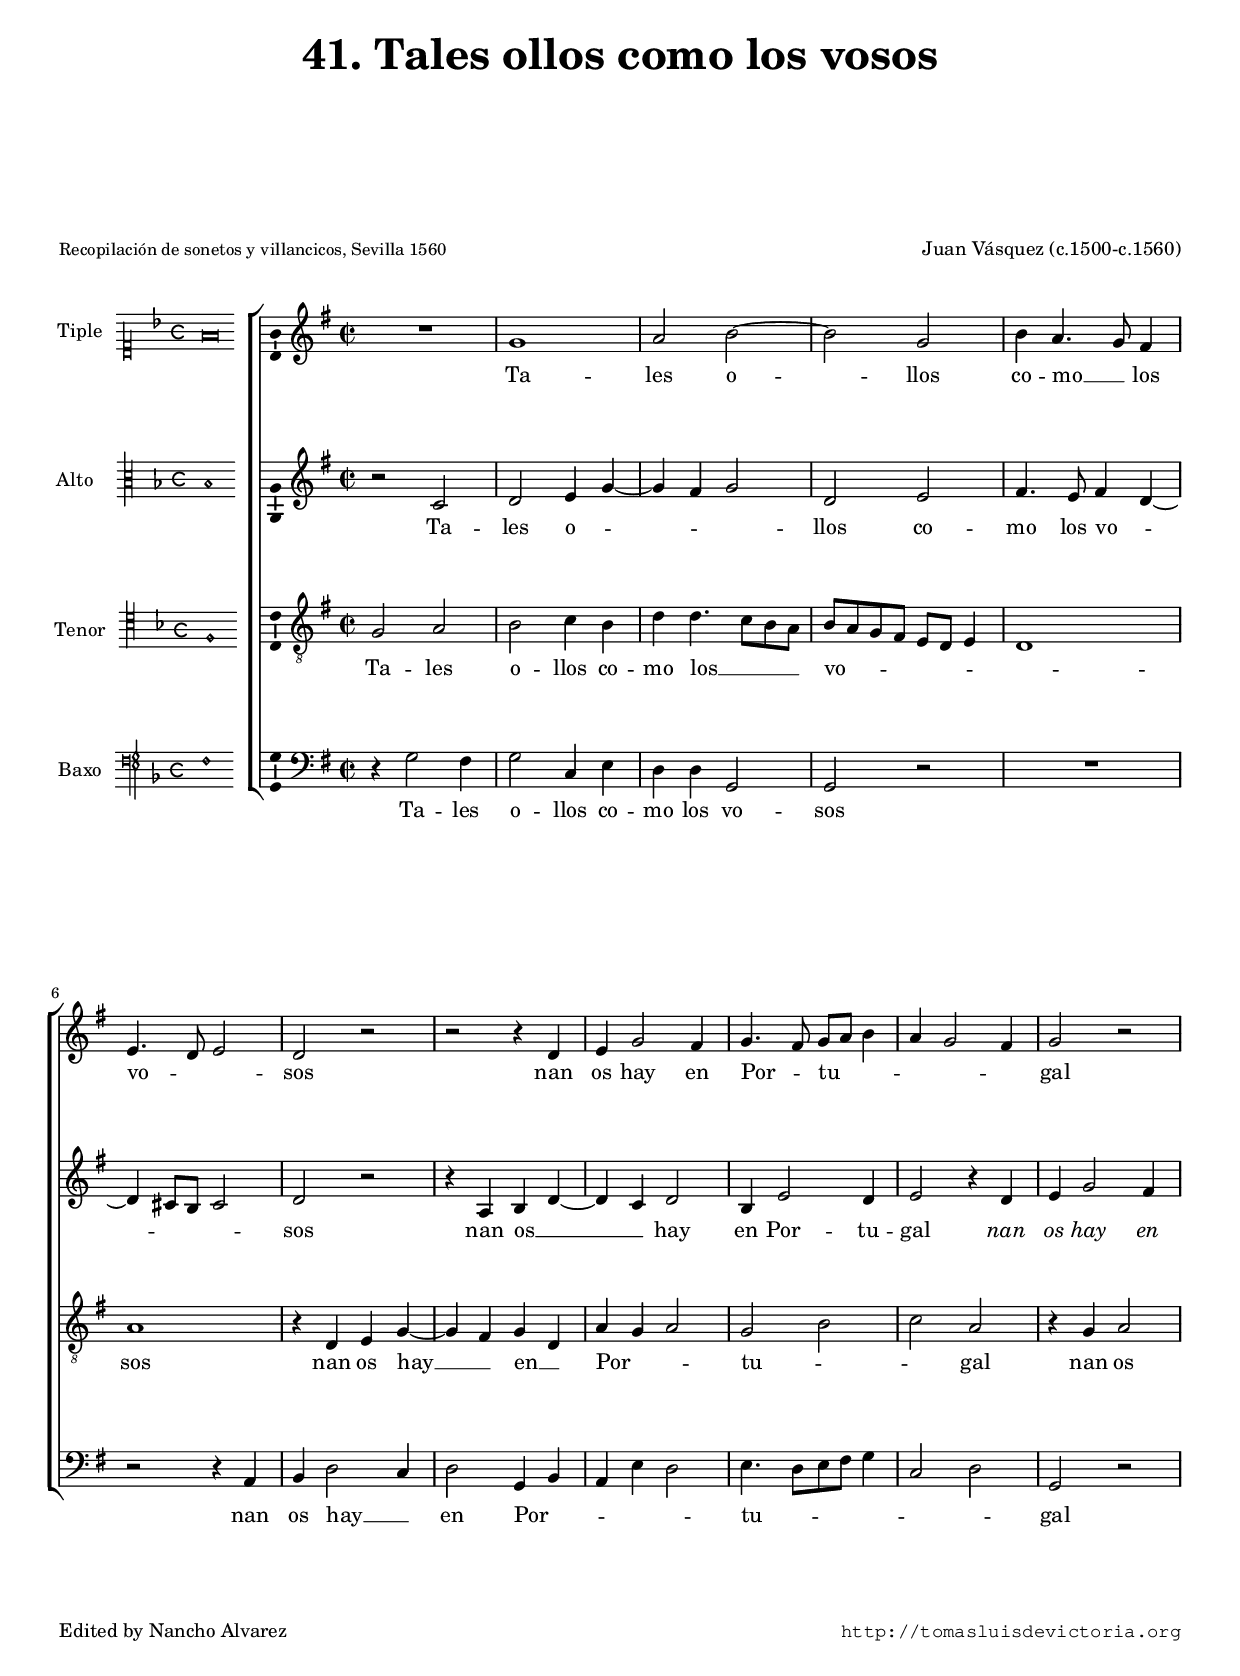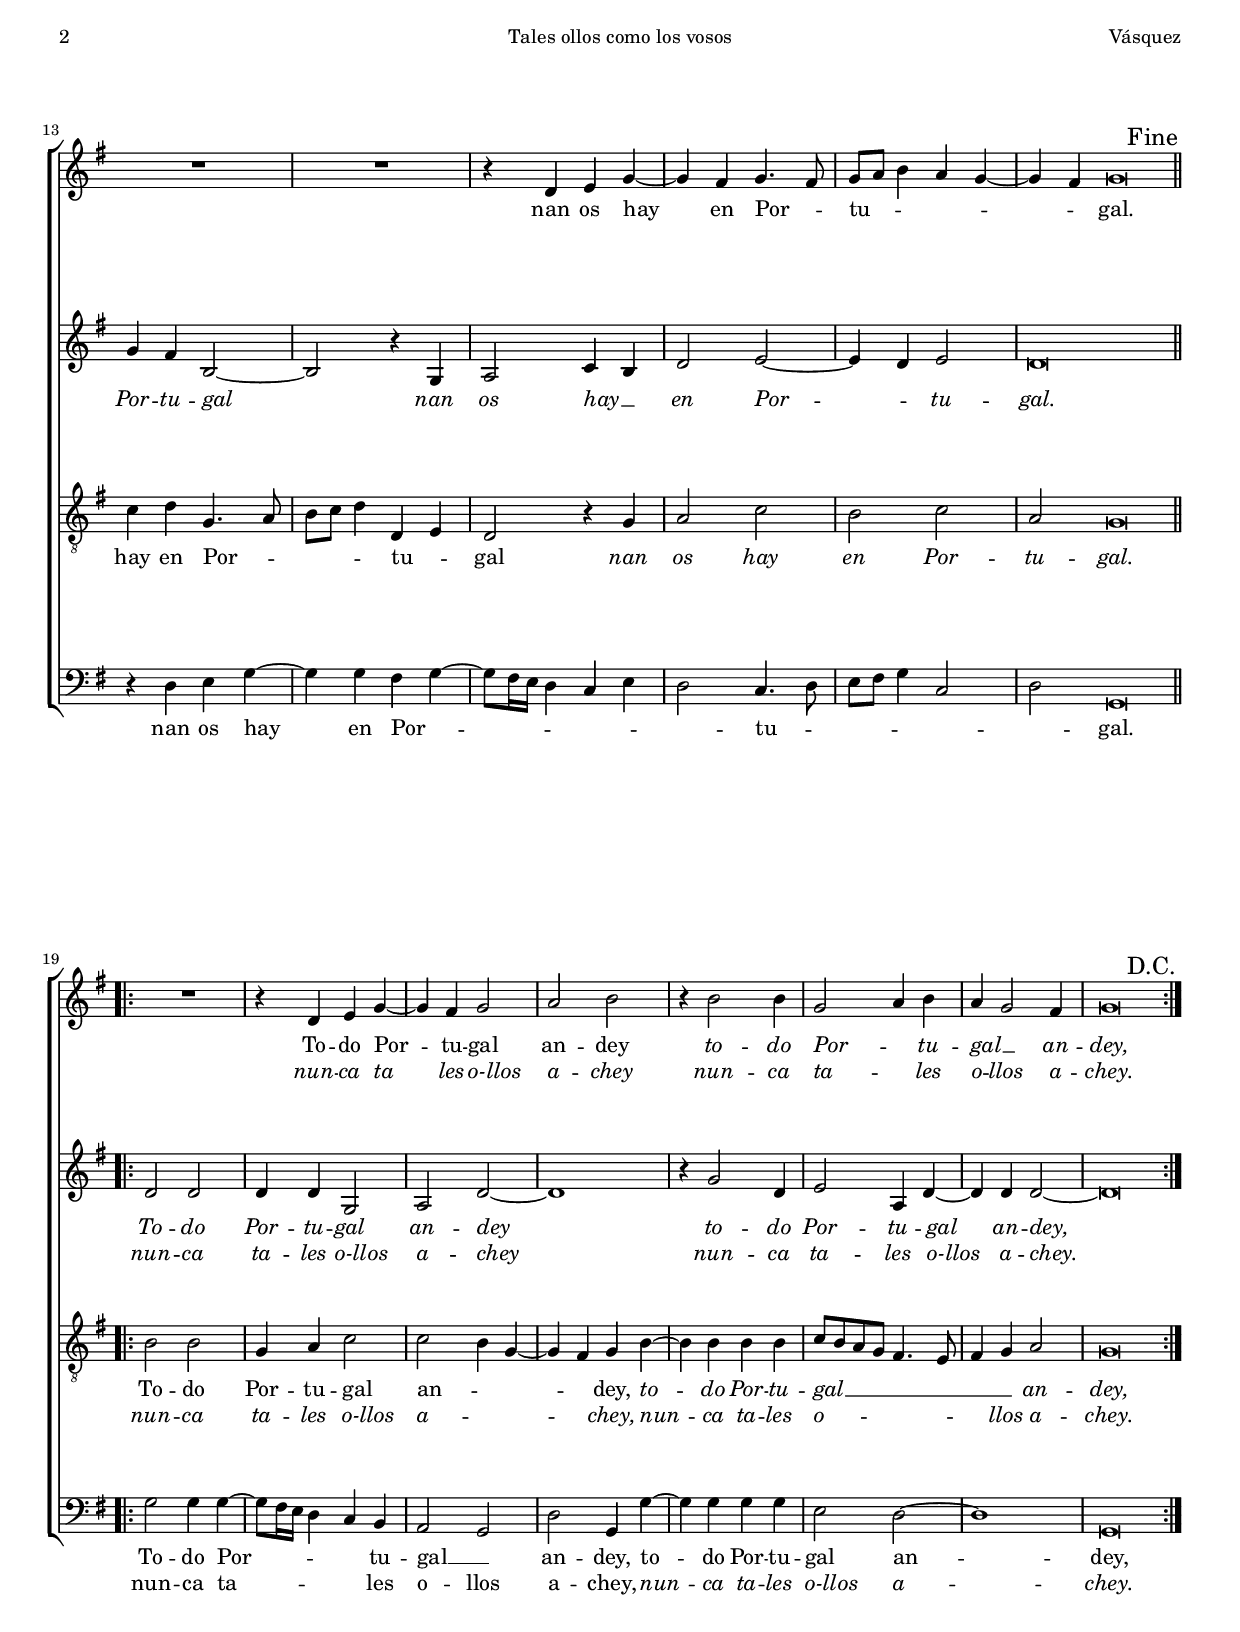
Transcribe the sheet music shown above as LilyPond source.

\version "2.18.0"

#(set-default-paper-size "a4")
#(set-global-staff-size 16.6)
#(ly:set-option 'point-and-click #f)
%mobile -s14.0 -i3.0

italicas=\override LyricText.font-shape = #'italic
rectas=\override LyricText.font-shape = #'upright
ss=\once \set suggestAccidentals = ##t
incipitwidth = 20
mtempo={\tempo 4 = 100}
mtempob={\tempo 4 = 50}
mt=#(define-music-function (parser location offset) (number?) ; move lyric text
      #{ \once \override LyricText.X-offset = -$offset #})

htitle="Tales ollos como los vosos"
hcomposer="Vásquez"

\header {
	title=\markup{\fontsize #3 "41. Tales ollos como los vosos"}
	%subtitle=\markup{""}
	subsubtitle=\markup{\null \vspace #6 }
        composer = \markup{"Juan Vásquez (c.1500-c.1560)"}
        pdfauthor=\composer
        %opus="(-)"
	poet=\markup{\smaller "Recopilación de sonetos y villancicos, Sevilla 1560"} 
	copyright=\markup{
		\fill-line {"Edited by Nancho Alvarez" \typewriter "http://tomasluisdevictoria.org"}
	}
%	tagline=""
}

global={\key f \major \time 2/2 \skip 1*18
        \bar ".|:-||"
        \break
        \override Score.RehearsalMark.self-alignment-X=#right
        \override Score.RehearsalMark.break-visibility=#begin-of-line-invisible
        \mark \markup{"Fine"}
        \skip 1*8
        \bar ":|."
        \mark \markup{"D.C."}
}


cantus=\relative c'{
	R1
	f1
	g2 a ~
	a f
	a4 g4. f8 e4
	d4. c8 d2
	c r
	r r4 c
	d4 f2 e4
	f4. e8 f[ g] a4
	g4 f2 e4
	f2 r
	R1*2
	r4 c d f ~
	f e f4. e8
	f8[ g] a4 g f ~
	f4 e \mtempob f\breve*1/4
	\mtempo
	R1
	r4 c d f ~
	f e f2
	g2 a
	r4 a2 a4
	f2 g4 a
	g4 f2 e4
	f\breve*1/2
}

altus=\relative c'{
	r2 bes
	c d4 f ~
	f e f2
	c d
	e4. d8 e4 c4 ~
	c4 b8[ a] b2
	c r2
	r4 g a c ~
	c bes4 c2
	a4 d2 c4
	d2 r4 c
	d f2 e4
	f e a,2 ~
	a r4 f
	g2 bes4 a
	c2 d2 ~
	d4 c4 d2
	c\breve*1/2
	c2 c
	c4 c f,2
	g c ~
	c1
	r4 f2 c4
	d2 g,4 c4 ~
	c4 c c2 ~
	c\breve*1/2
}

tenor=\relative c{
	f2 g
	a bes4 a
	c4 c4. bes8[ a g]
	a[ g f e] d[ c] d4
	c1
	g'1
	r4 c, d f ~
	f e f c
	g'4 f g2
	f a
	bes g
	r4 f g2
	bes4 c f,4. g8
	a[ bes] c4 c, d
	c2 r4 f
	g2 bes
	a bes
	g2 f\breve*1/4
	a2 a 
	f4 g bes2
	bes a4 f ~
	f e f4 a ~
	a a a a
	bes8[ a g f] e4. d8
	e4 f g2
	f\breve*1/2
}

bassus=\relative c{
	r4 f2 e4
	f2 bes,4 d
	c c f,2
	f r
	R1
	r2 r4 g 
	a c2 bes4
	c2 f,4 a
	g4 d' c2
	d4. c8[ d e] f4
	bes,2 c
	f, r
	r4 c' d4 f ~
	f f e f ~
	f8[ e16 d] c4 bes d
	c2 bes4. c8
	d[ e] f4 bes,2
	c2 f,\breve*1/4
	f'2 f4 f4 ~
	f8[ e16 d] c4 bes a
	g2 f
	c' f,4 f' ~
	f4 f f f
	d2 c ~
	c1
	f,\breve*1/2
}

textocantus=\lyricmode{
Ta -- les o -- llos co -- mo __ _ los vo -- _ _ sos
nan os hay en Por -- _ tu -- _ _ _ _ gal
nan os hay en Por -- _ tu -- _ _ _ _ gal.
To -- do Por -- tu -- gal an -- dey
\italicas
to -- do Por -- _ tu -- gal __ _ an -- dey,
}
textocantusb=\lyricmode{
"  " _ _ _ _ _ _ _ _ _ _ _ 
_ _ _ _ _ _ _ _ _ _ _ _ _ 
_ _ _ _ _ _ _ _ _ _ _ 
\italicas
nun -- ca ta les \mt #1 o-llos a -- chey
nun -- ca ta -- _ les o -- llos a -- chey.
}

textoaltus=\lyricmode{
Ta -- les o -- _ _ _ llos co -- mo los vo -- _ _ _ sos
nan os __ _ _ hay en Por -- tu -- gal
\italicas
nan os hay en Por -- tu -- gal
nan os hay __ _ en Por -- _ tu -- gal.
To -- do Por -- tu -- gal an -- dey
\italicas
to -- do Por -- tu -- \mt #-.5 gal an -- dey,
}

textoaltusb=\lyricmode{
"  " _ _ _ _ _ _ _ _ _ _ _ 
_ _ _ _ _ _ _ _ _ _ _ _ _ 
_ _ _ _ _ _ _ _ _ _ _ _ _ _ _ 
\italicas
nun -- ca ta -- les \mt #1 o-llos a -- chey
nun -- ca ta -- les \mt #-.5 o-llos a -- chey.
}

textotenor=\lyricmode{
Ta -- les o -- llos co -- mo los __ _ vo -- _ _ _ sos
nan os hay __ _ en __ _ Por -- _ _ tu -- _ _ gal
nan os hay en Por -- _ _ _ tu -- _ gal
\italicas
nan os hay en Por -- tu -- gal.
\rectas
To -- do Por -- tu -- \mt #0.2 gal an -- _ _ _ dey,
\italicas
to -- do Por -- tu -- gal __ _ _ _ _ an -- dey,
}
textotenorb=\lyricmode{
"  " _ _ _ _ _ _ _ _ _ _ _ 
_ _ _ _ _ _ _ _ _ _ _ _ _ 
_ _ _ _ _ _ _ _ _ _ _ _ _ _ _ _ _ _ _ 
\italicas
nun -- ca ta -- les \mt #.2 o-llos a -- _ _ _ chey,
nun -- ca ta -- les o -- _ _ _ llos a -- chey.
}

textobassus=\lyricmode{
Ta -- les o -- llos co -- mo los vo -- sos
nan os hay __ _ en Por -- _ _ _ _ tu -- _ _ _ _ gal
nan os hay en Por -- _ _ _ _ _ tu -- _ _ _ _ _ gal.
To -- do Por -- _ _ tu -- gal __ _ an -- dey, % diferente
to -- do Por -- tu -- gal an -- dey,
}
textobassusb=\lyricmode{
"  " _ _ _ _ _ _ _ _ _ _ _ 
_ _ _ _ _ _ _ _ _ _ _ _ _ 
_ _ _ _ _ _ _ _ _ _ _ _ _ _ _ _ _ 
nun -- ca ta -- _ _ les o -- llos a -- chey,
\italicas
nun -- ca ta -- les \mt #1 o-llos a -- chey.
}


incipitcantus=\markup{
	\score{
		{ 
		\set Staff.instrumentName="Tiple  "
		\override NoteHead.style = #'neomensural
		\override Staff.TimeSignature.style = #'neomensural
		\cadenzaOn 
		\clef "petrucci-c1"
		\key f \major
		\time 4/4
		f'\breve*1/2
		} 

	\layout { line-width=\incipitwidth indent = 0 }
	}
}

incipitaltus=\markup{
	\score{
		{ 
		\set Staff.instrumentName="Alto    "
		\override NoteHead.style = #'neomensural 
		\override Staff.TimeSignature.style = #'neomensural
		\cadenzaOn 
		\clef "petrucci-c3"
		\key f \major
		\time 4/4
                bes1
		} 
	\layout { line-width=\incipitwidth indent = 0 }
	}
}


incipittenor=\markup{
	\score{
		{ 
		\set Staff.instrumentName="Tenor  "
		\override NoteHead.style = #'neomensural 
		\override Staff.TimeSignature.style = #'neomensural
		\cadenzaOn 
		\clef "petrucci-c4"
		\key f \major
		\time 4/4
                f1
		} 
	\layout { line-width=\incipitwidth indent=0 }
	}
}

incipitbassus=\markup{
	\score{
		{ 
		\set Staff.instrumentName="Baxo  "
		\override NoteHead.style = #'neomensural
		\override Staff.TimeSignature.style = #'neomensural
		\cadenzaOn 
		\clef "petrucci-f4"
		\key f \major
		\time 4/4
                f1
		} 
	\layout { line-width=\incipitwidth indent = 0 }
	}
}

%\layout {
%       \context {\Voice
%               \remove Ligature_bracket_engraver
%               \consists Mensural_ligature_engraver
%       }
%       line-width=\incipitwidth
%       indent = 0
%}

\score {\transpose c' d'{
\new ChoirStaff<<

	\new Staff <<\global
	\new Voice="v1" {
		\set Staff.instrumentName=\incipitcantus
		\clef "treble"
		\cantus }
	\new Lyrics \lyricsto "v1" {\textocantus }
	\new Lyrics \lyricsto "v1" {\textocantusb }
	>>

	\new Staff <<\global
	\new Voice="v2" {
		\set Staff.instrumentName=\incipitaltus
		\clef "treble"
		\altus }
	\new Lyrics \lyricsto "v2" {\textoaltus }
	\new Lyrics \lyricsto "v2" {\textoaltusb }
	>>
	
	\new Staff <<\global
	\new Voice="v3" {
		\set Staff.instrumentName=\incipittenor
		\clef "G_8"
		\tenor }
	\new Lyrics \lyricsto "v3" {\textotenor }
	\new Lyrics \lyricsto "v3" {\textotenorb }
	>>

	\new Staff <<\global
	\new Voice="v4" {
		\set Staff.instrumentName=\incipitbassus
		\clef "bass"
		\bassus }
	\new Lyrics \lyricsto "v4" {\textobassus }
	\new Lyrics \lyricsto "v4" {\textobassusb }
	>>
	
>>

	} % transpose

\layout{ 
	\context {\Lyrics 
		\override VerticalAxisGroup.staff-affinity = #UP
		\override VerticalAxisGroup.nonstaff-relatedstaff-spacing =
			#'((basic-distance . 0) (minimum-distance . 0) (padding . 1))
		\override VerticalAxisGroup.nonstaff-nonstaff-spacing =
			#'((basic-distance . 0) (minimum-distance . 0) (padding . 1.1))
		\override LyricText.font-size = #1.2
		\override LyricHyphen.minimum-distance = #0.5
	}
	\context {\Score 
		tempoHideNote = ##t
		\override BarNumber.padding = #2 
	}
	\context {\Voice 
		%melismaBusyProperties = #'()
		autoBeaming = ##f
	}
	\context {\Staff 
                %\RemoveEmptyStaves
                %\override VerticalAxisGroup.remove-first = ##t
		\override VerticalAxisGroup.staff-staff-spacing =
			#'((basic-distance . 11) (minimum-distance . 0) (padding . 1))
		\consists Ambitus_engraver 
		\override LigatureBracket.padding = #1
	}
}

%\midi { \mtempo }

}


\paper{
	evenHeaderMarkup=\markup  \fill-line { \fromproperty #'page:page-number-string \htitle \hcomposer }
	oddHeaderMarkup= \markup  \fill-line { \on-the-fly #not-first-page \hcomposer \on-the-fly #not-first-page \htitle \on-the-fly #not-first-page \fromproperty #'page:page-number-string }
	%system-count=20
	%page-count = 8
	%systems-per-page = 3
	ragged-last-bottom = ##f
	indent=3.4\cm
	system-system-spacing =
	#'((basic-distance . 20) (minimum-distance . 0) (padding . 5))
	top-system-spacing = % header
	#'((basic-distance . 9) (minimum-distance . 0) (padding . 0))
	last-bottom-spacing = % footer
	#'((basic-distance . 13) (minimum-distance . 0) (padding . 0))
	markup-system-spacing.padding = #5
	top-markup-spacing.padding = #10
}
